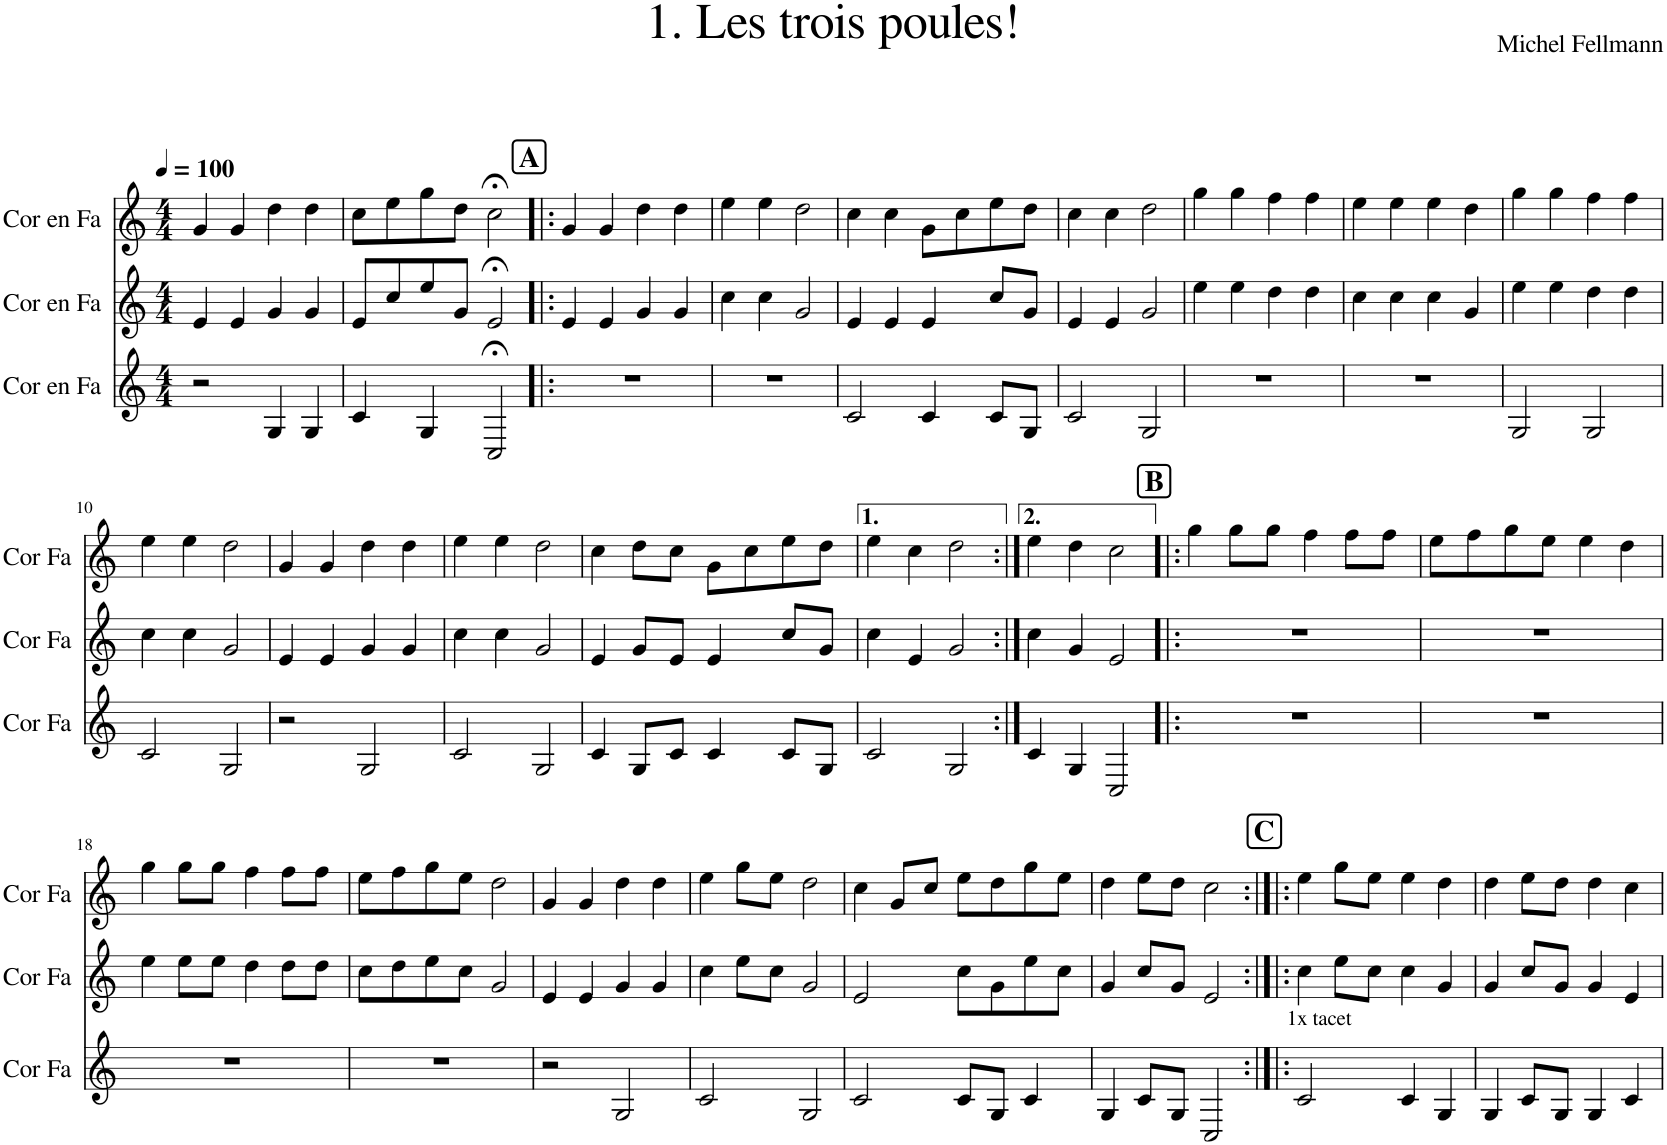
**kern	**kern	**kern
*part3	*part2	*part1
*staff3	*staff2	*staff1
*I"Cor en Fa	*I"Cor en Fa	*I"Cor en Fa
*I'Cor Fa	*I'Cor Fa	*I'Cor Fa
*clefG2	*clefG2	*clefG2
*Trd4c7	*Trd4c7	*Trd4c7
*k[]	*k[]	*k[]
*M4/4	*M4/4	*M4/4
*MM100	*MM100	*MM100
=1	=1	=1
2r	4e/	4g/
.	4e/	4g/
4G/	4g/	4dd\
4G/	4g/	4dd\
=2	=2	=2
4c/	8e/L	8cc\L
.	8cc/	8ee\
4G/	8ee/	8gg\
.	8g/J	8dd\J
2C;</	2e;</	2cc;<\
!!LO:REH:place=s1:a:B:cj:fs=14:t=A
=3!|:	=3!|:	=3!|:
1r	4e/	4g/
.	4e/	4g/
.	4g/	4dd\
.	4g/	4dd\
=4	=4	=4
1r	4cc\	4ee\
.	4cc\	4ee\
.	2g/	2dd\
=5	=5	=5
2c/	4e/	4cc\
.	4e/	4cc\
4c/	4e/	8g\L
.	.	8cc\
8c/L	8cc/L	8ee\
8G/J	8g/J	8dd\J
=6	=6	=6
2c/	4e/	4cc\
.	4e/	4cc\
2G/	2g/	2dd\
=7	=7	=7
1r	4ee\	4gg\
.	4ee\	4gg\
.	4dd\	4ff\
.	4dd\	4ff\
=8	=8	=8
1r	4cc\	4ee\
.	4cc\	4ee\
.	4cc\	4ee\
.	4g/	4dd\
=9	=9	=9
2G/	4ee\	4gg\
.	4ee\	4gg\
2G/	4dd\	4ff\
.	4dd\	4ff\
!!LO:LB:g=z
=10	=10	=10
2c/	4cc\	4ee\
.	4cc\	4ee\
2G/	2g/	2dd\
=11	=11	=11
2r	4e/	4g/
.	4e/	4g/
2G/	4g/	4dd\
.	4g/	4dd\
=12	=12	=12
2c/	4cc\	4ee\
.	4cc\	4ee\
2G/	2g/	2dd\
=13	=13	=13
4c/	4e/	4cc\
8G/L	8g/L	8dd\L
8c/J	8e/J	8cc\J
4c/	4e/	8g\L
.	.	8cc\
8c/L	8cc/L	8ee\
8G/J	8g/J	8dd\J
=14	=14	=14
2c/	4cc\	4ee\
.	4e/	4cc\
2G/	2g/	2dd\
=15:|!	=15:|!	=15:|!
4c/	4cc\	4ee\
4G/	4g/	4dd\
2C/	2e/	2cc\
!!LO:REH:place=s1:a:B:cj:fs=14:t=B
=16!|:	=16!|:	=16!|:
1r	1r	4gg\
.	.	8gg\L
.	.	8gg\J
.	.	4ff\
.	.	8ff\L
.	.	8ff\J
=17	=17	=17
1r	1r	8ee\L
.	.	8ff\
.	.	8gg\
.	.	8ee\J
.	.	4ee\
.	.	4dd\
!!LO:LB:g=z
=18	=18	=18
1r	4ee\	4gg\
.	8ee\L	8gg\L
.	8ee\J	8gg\J
.	4dd\	4ff\
.	8dd\L	8ff\L
.	8dd\J	8ff\J
=19	=19	=19
1r	8cc\L	8ee\L
.	8dd\	8ff\
.	8ee\	8gg\
.	8cc\J	8ee\J
.	2g/	2dd\
=20	=20	=20
2r	4e/	4g/
.	4e/	4g/
2G/	4g/	4dd\
.	4g/	4dd\
=21	=21	=21
2c/	4cc\	4ee\
.	8ee\L	8gg\L
.	8cc\J	8ee\J
2G/	2g/	2dd\
=22	=22	=22
2c/	2e/	4cc\
.	.	8g/L
.	.	8cc/J
8c/L	8cc\L	8ee\L
8G/J	8g\	8dd\
4c/	8ee\	8gg\
.	8cc\J	8ee\J
=23	=23	=23
4G/	4g/	4dd\
8c/L	8cc/L	8ee\L
8G/J	8g/J	8dd\J
2C/	2e/	2cc\
!!LO:REH:place=s1:a:B:cj:fs=14:t=C
=24:|!|:	=24:|!|:	=24:|!|:
!LO:TX:a:t=1x tacet	!	!
2c/	4cc\	4ee\
.	8ee\L	8gg\L
.	8cc\J	8ee\J
4c/	4cc\	4ee\
4G/	4g/	4dd\
=25	=25	=25
4G/	4g/	4dd\
8c/L	8cc/L	8ee\L
8G/J	8g/J	8dd\J
4G/	4g/	4dd\
4c/	4e/	4cc\
=	=	=
*-	*-	*-
